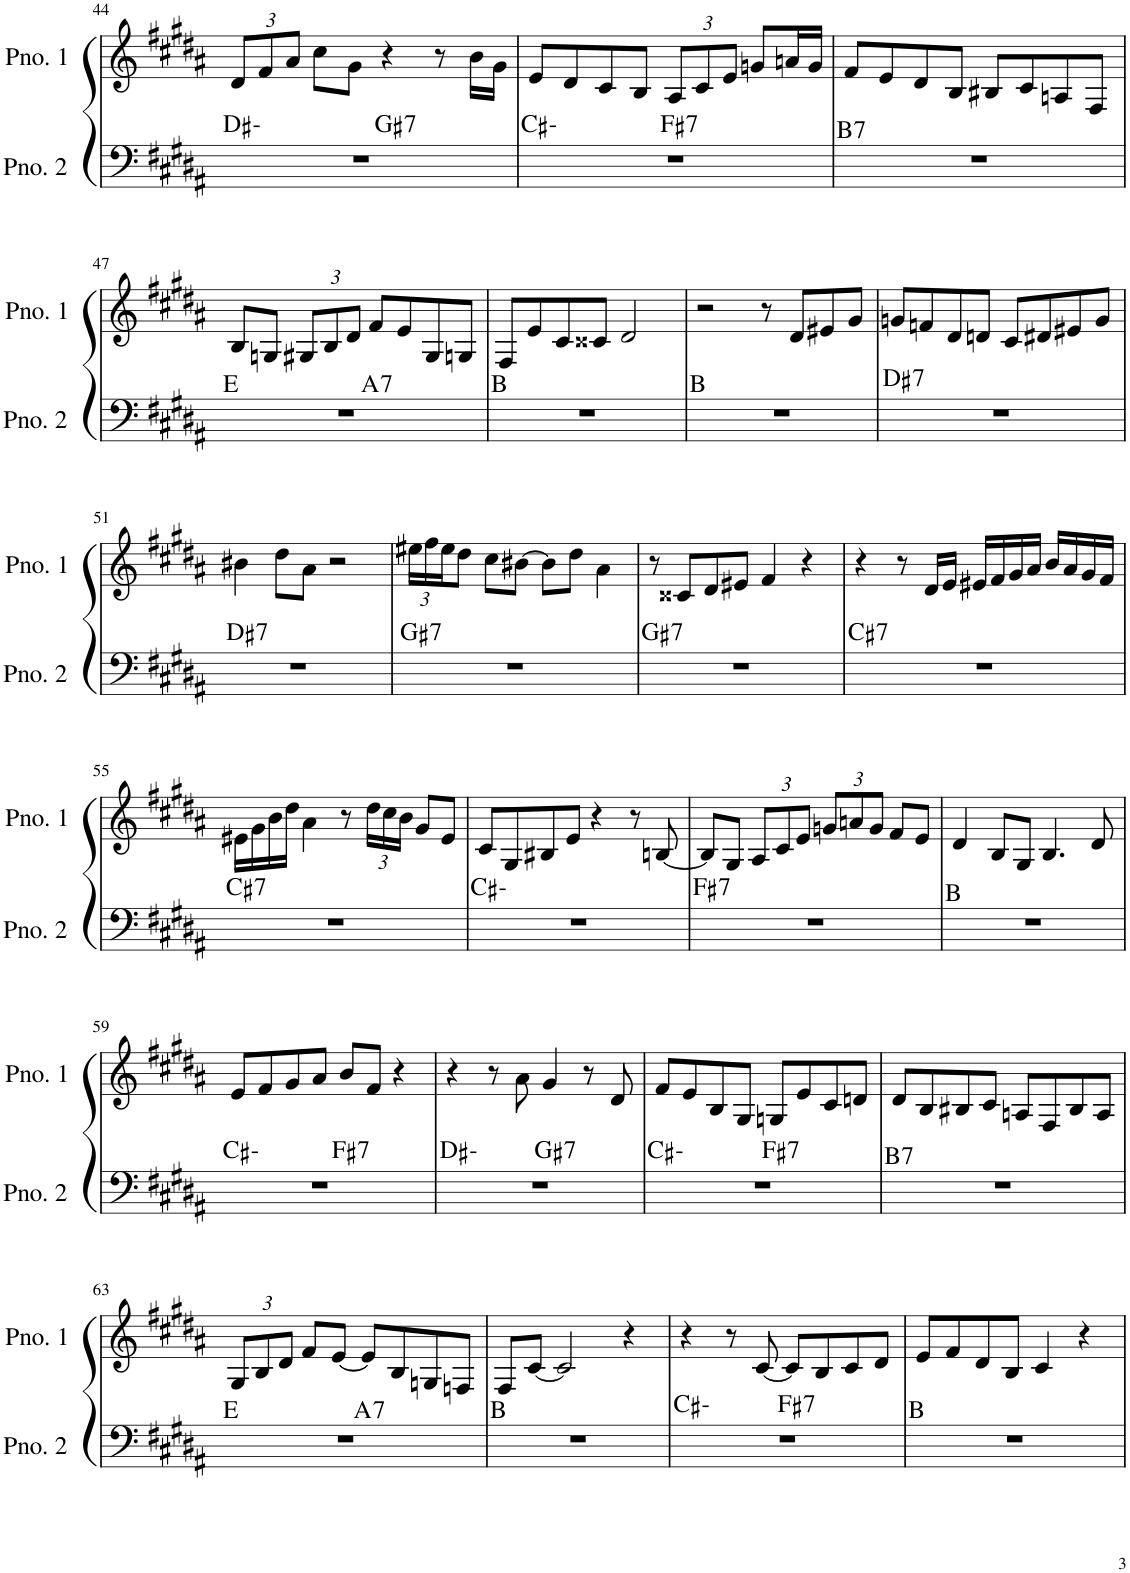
**kern	**harte	**kern
*part2	*part2	*part1
*staff2	*	*staff1
*I"ピアノ 2	*	*I"ピアノ 1
!!LO:PB:g=z
*clefF4	*	*clefG2
*k[f#c#g#d#a#]	*	*k[f#c#g#d#a#]
*M4/4	*	*M4/4
*	*	*Xbrackettup
=44	=44	=44
*^	*	*
1r	2ryy	D#:min	12d#/L
.	.	.	12f#/
.	.	.	12a#/J
.	.	.	8cc#\L
.	.	.	8g#\J
!	!	!LO:H:kt=7	!
.	2ryy	G#:7	4r
.	.	.	8r
.	.	.	16b\LL
.	.	.	16g#\JJ
=45	=45	=45	=45
1r	2ryy	C#:min	8e/L
.	.	.	8d#/
.	.	.	8c#/
.	.	.	8B/J
!	!	!LO:H:kt=7	!
.	2ryy	F#:7	12A#/L
.	.	.	12c#/
.	.	.	12e/J
.	.	.	8gn/L
.	.	.	16an/L
.	.	.	16g/JJ
=46	=46	=46	=46
!	!	!LO:H:kt=7	!
*v	*v	*	*
1r	B:7	8f#/L
.	.	8e/
.	.	8d#/
.	.	8B/J
.	.	8B#X/L
.	.	8c#/
.	.	8An/
.	.	8F#/J
!!LO:LB:g=z
=47	=47	=47
*^	*	*
1r	2ryy	E:maj	8B/L
.	.	.	8Gn/J
.	.	.	12G#X/L
.	.	.	12B/
.	.	.	12d#/J
!	!	!LO:H:kt=7	!
.	2ryy	A:7	8f#/L
.	.	.	8e/
.	.	.	8G#/
.	.	.	8Gn/J
*v	*v	*	*
=48	=48	=48
1r	B:maj	8F#/L
.	.	8e/
.	.	8c#/
.	.	8c##X/J
.	.	2d#/
=49	=49	=49
1r	B:maj	2r
.	.	8r
.	.	8d#/L
.	.	8e#X/
.	.	8g#/J
=50	=50	=50
!	!LO:H:kt=7	!
1r	D#:7	8gn/L
.	.	8fn/
.	.	8d#/
.	.	8dn/J
.	.	8c#/L
.	.	8d#X/
.	.	8e#X/
.	.	8g/J
!!LO:LB:g=z
=51	=51	=51
!	!LO:H:kt=7	!
1r	D#:7	4b#X\
.	.	8dd#\L
.	.	8a#\J
.	.	2r
=52	=52	=52
!	!LO:H:kt=7	!
1r	G#:7	24ee#X\LL
.	.	24ff#\
.	.	24ee#\J
.	.	8dd#\J
.	.	8cc#\L
.	.	[8b#X\J
.	.	8b#\L]
.	.	8dd#\J
.	.	4a#\
=53	=53	=53
!	!LO:H:kt=7	!
1r	G#:7	8r
.	.	8c##X/L
.	.	8d#/
.	.	8e#X/J
.	.	4f#/
.	.	4r
=54	=54	=54
!	!LO:H:kt=7	!
1r	C#:7	4r
.	.	8r
.	.	16d#/LL
.	.	16e/JJ
.	.	16e#X/LL
.	.	16f#/
.	.	16g#/
.	.	16a#/JJ
.	.	16b/LL
.	.	16a#/
.	.	16g#/
.	.	16f#/JJ
!!LO:LB:g=z
=55	=55	=55
!	!LO:H:kt=7	!
1r	C#:7	16e#X\LL
.	.	16g#\
.	.	16b\
.	.	16dd#\JJ
.	.	4a#\
.	.	8r
.	.	24dd#\LL
.	.	24cc#\
.	.	24b\JJ
.	.	8g#/L
.	.	8e#/J
=56	=56	=56
1r	C#:min	8c#/L
.	.	8G#/
.	.	8B#X/
.	.	8e/J
.	.	4r
.	.	8r
.	.	[8Bn/
=57	=57	=57
!	!LO:H:kt=7	!
1r	F#:7	8B/L]
.	.	8G#/J
.	.	12A#/L
.	.	12c#/
.	.	12e/J
.	.	12gn/L
.	.	12an/
.	.	12g/J
.	.	8f#/L
.	.	8e/J
=58	=58	=58
1r	B:maj	4d#/
.	.	8B/L
.	.	8G#/J
.	.	4.B/
.	.	8d#/
!!LO:LB:g=z
=59	=59	=59
*^	*	*
1r	2ryy	C#:min	8e/L
.	.	.	8f#/
.	.	.	8g#/
.	.	.	8a#/J
!	!	!LO:H:kt=7	!
.	2ryy	F#:7	8b/L
.	.	.	8f#/J
.	.	.	4r
=60	=60	=60	=60
1r	2ryy	D#:min	4r
.	.	.	8r
.	.	.	8a#\
!	!	!LO:H:kt=7	!
.	2ryy	G#:7	4g#/
.	.	.	8r
.	.	.	8d#/
=61	=61	=61	=61
1r	2ryy	C#:min	8f#/L
.	.	.	8e/
.	.	.	8B/
.	.	.	8G#/J
!	!	!LO:H:kt=7	!
.	2ryy	F#:7	8Gn/L
.	.	.	8e/
.	.	.	8c#/
.	.	.	8dn/J
=62	=62	=62	=62
!	!	!LO:H:kt=7	!
*v	*v	*	*
1r	B:7	8d#/L
.	.	8B/
.	.	8B#X/
.	.	8c#/J
.	.	8An/L
.	.	8F#/
.	.	8B#/
.	.	8A/J
!!LO:LB:g=z
=63	=63	=63
*^	*	*
1r	2ryy	E:maj	12G#/L
.	.	.	12B/
.	.	.	12d#/J
.	.	.	8f#/L
.	.	.	[8e/J
!	!	!LO:H:kt=7	!
.	2ryy	A:7	8e/L]
.	.	.	8B/
.	.	.	8Gn/
.	.	.	8Fn/J
*v	*v	*	*
=64	=64	=64
1r	B:maj	8F#/L
.	.	[8c#/J
.	.	2c#/]
.	.	4r
=65	=65	=65
*^	*	*
1r	2ryy	C#:min	4r
.	.	.	8r
.	.	.	[8c#/
!	!	!LO:H:kt=7	!
.	2ryy	F#:7	8c#/L]
.	.	.	8B/
.	.	.	8c#/
.	.	.	8d#/J
*v	*v	*	*
=66	=66	=66
1r	B:maj	8e/L
.	.	8f#/
.	.	8d#/
.	.	8B/J
.	.	4c#/
.	.	4r
=	=	=
*-	*-	*-
